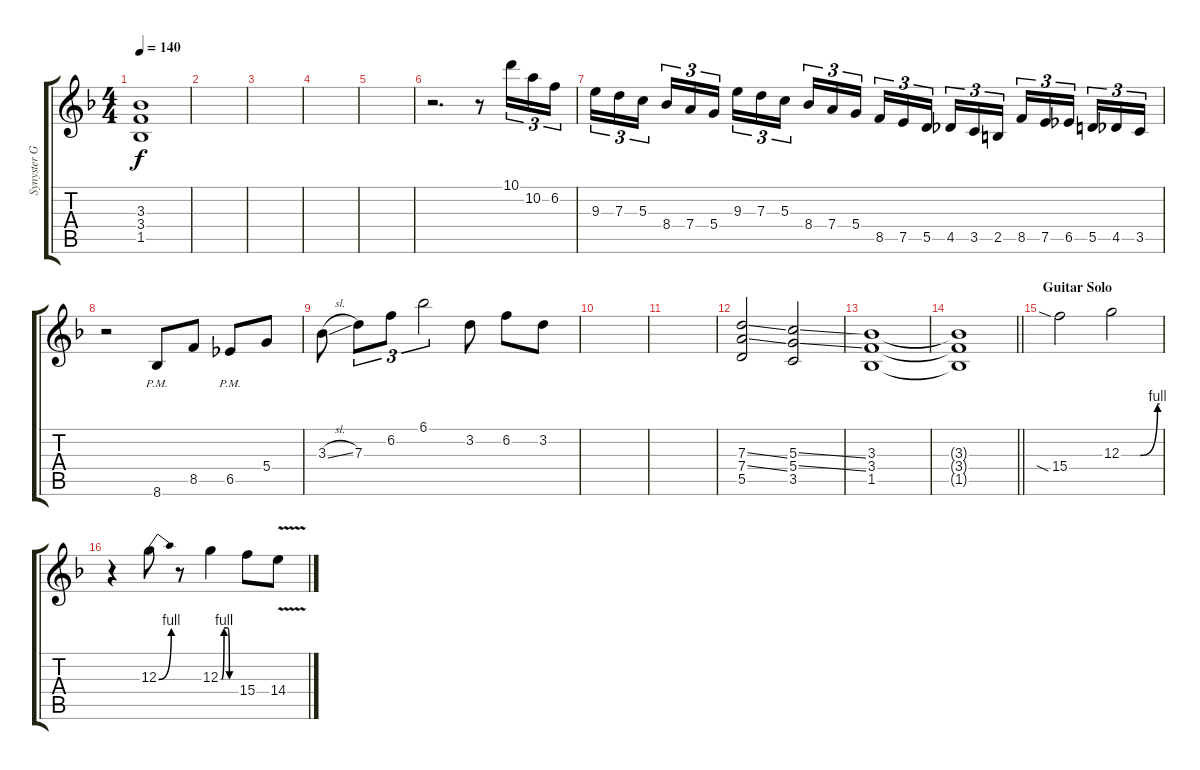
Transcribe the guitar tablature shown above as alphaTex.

\track ("Synyster Gates" "Synyster G") {instrument distortionguitar}
\staff {score tabs}
\tuning (E4 B3 G3 D3 A2 D2) {hide}
\ts (4 4)
\tempo 140
\clef g2
\ks dminor
(3.3{t} 3.4{t} 1.5{t}).1{dy f} |
|
|
|
|
r.2{d} r.8 10.1.16{tu (3 2) volume 9} 10.2.16{tu (3 2)} 6.2.16{tu (3 2)} |
9.3.16{tu (3 2)} 7.3.16{tu (3 2)} 5.3.16{tu (3 2) beam splitsecondary} 8.4.16{tu (3 2)} 7.4.16{tu (3 2)} 5.4.16{tu (3 2)} 9.3.16{tu (3 2)} 7.3.16{tu (3 2)} 5.3.16{tu (3 2) beam splitsecondary} 8.4.16{tu (3 2)} 7.4.16{tu (3 2)} 5.4.16{tu (3 2)} 8.5.16{tu (3 2)} 7.5.16{tu (3 2)} 5.5.16{tu (3 2) beam splitsecondary} 4.5.16{tu (3 2)} 3.5.16{tu (3 2)} 2.5.16{tu (3 2)} 8.5.16{tu (3 2)} 7.5.16{tu (3 2)} 6.5.16{tu (3 2) beam splitsecondary} 5.5.16{tu (3 2)} 4.5.16{tu (3 2)} 3.5.16{tu (3 2)} |
r.2 8.6{pm}.8 8.5.8 6.5{pm}.8 5.4.8 |
3.3{sl}.8 7.3.8{tu (3 2)} 6.2.8{tu (3 2)} 6.1.2{tu (3 2)} 3.2.8 6.2.8 3.2.8 |
|
|
(7.3{ss} 7.4{ss} 5.5).2{volume 12 balance 8} (5.3{ss} 5.4{ss} 3.5).2 |
(3.3 3.4 1.5).1 |
\barLineRight lightlight
(3.3{t} 3.4{t} 1.5{t}).1 |
\section ("" "Guitar Solo")
15.4{sia}.2 12.3{be (custom 0 0 30 0 57 4 60 4)}.2 |
r.4 12.3{be (bend 0 0 60 4)}.8 r.8 12.3{be (custom 0 0 5 0 15 4 30 4 36 0 60 0)}.4 15.4.8 14.4{v}.8
